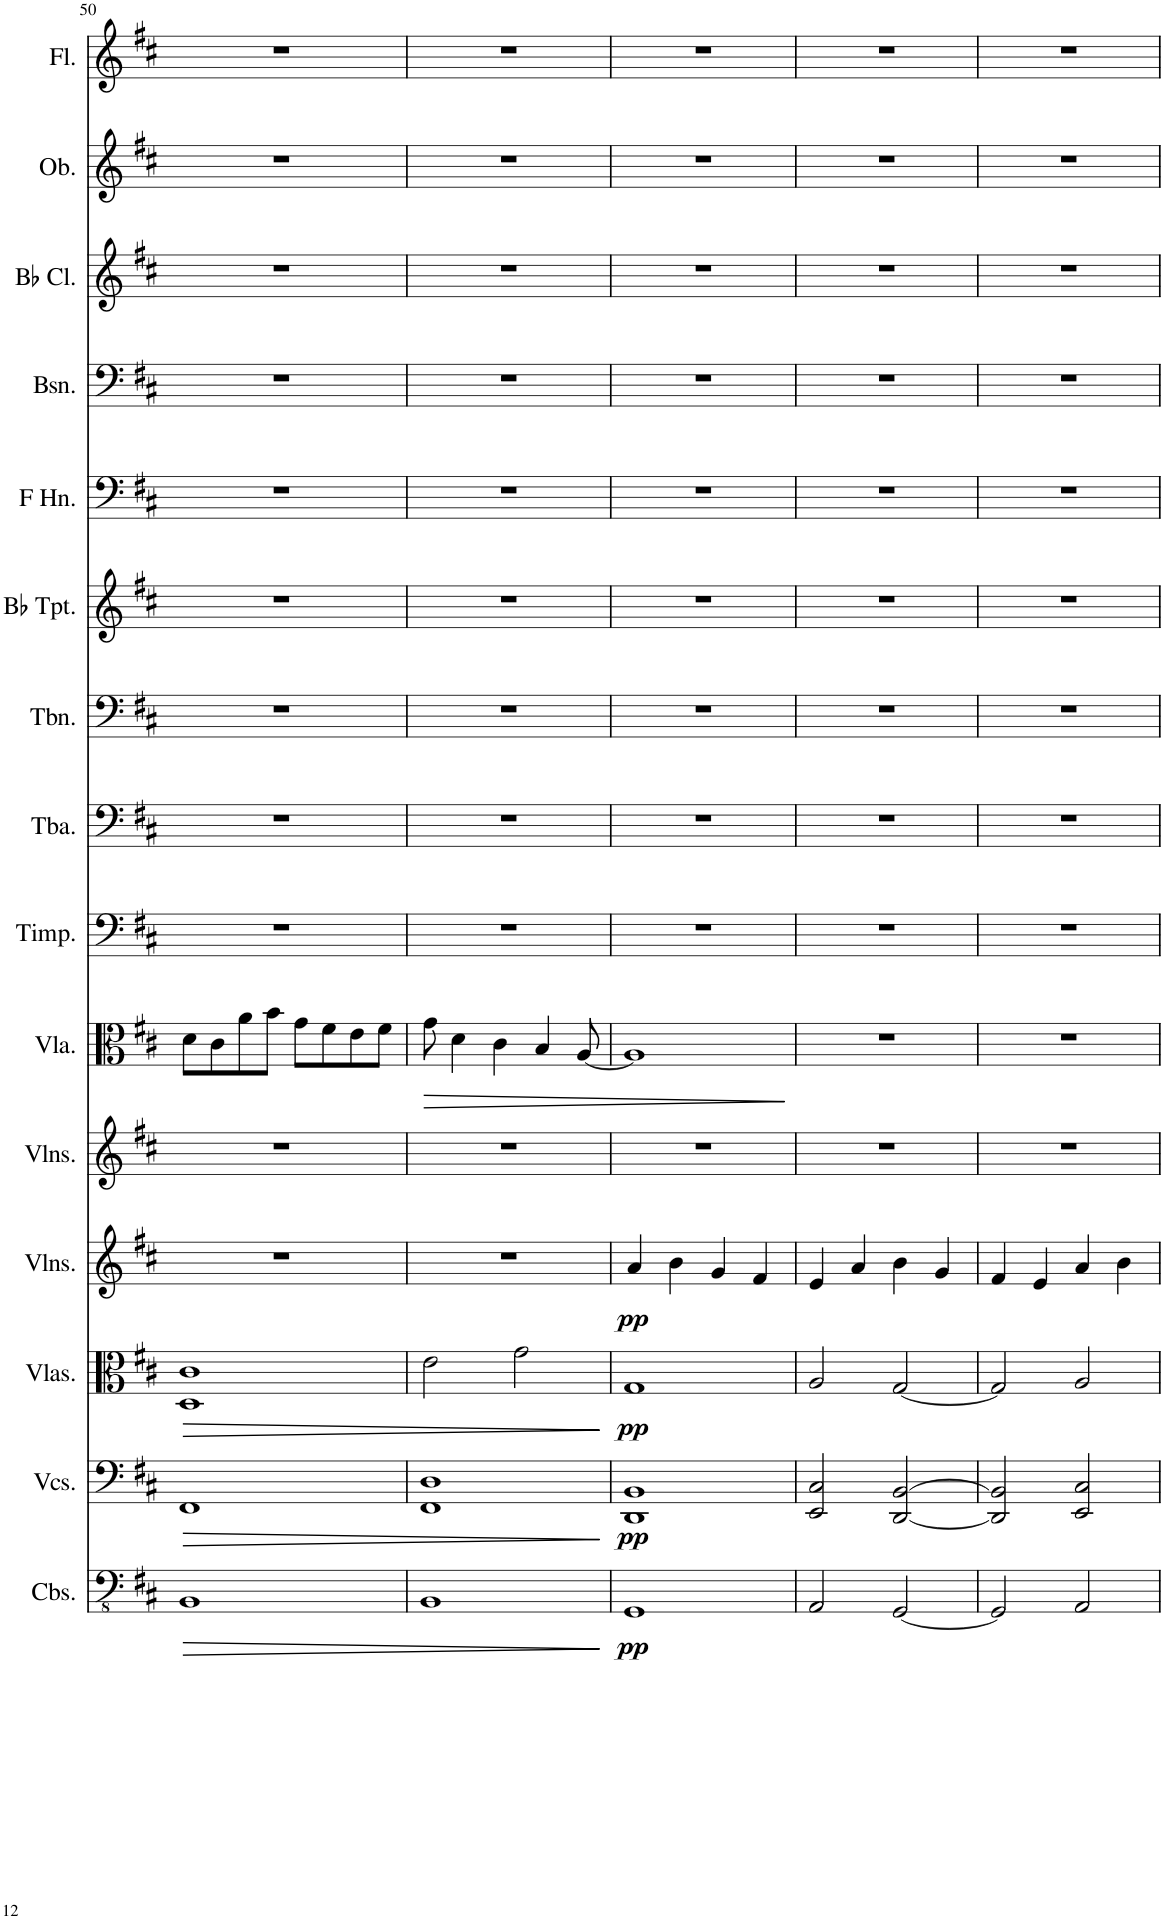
**kern	**dynam	**kern	**dynam	**kern	**dynam	**kern	**dynam	**kern	**kern	**dynam	**kern	**kern	**kern	**kern	**kern	**kern	**kern	**kern	**kern
*part15	*part15	*part14	*part14	*part13	*part13	*part12	*part12	*part11	*part10	*part10	*part9	*part8	*part7	*part6	*part5	*part4	*part3	*part2	*part1
*staff15	*staff15	*staff14	*staff14	*staff13	*staff13	*staff12	*staff12	*staff11	*staff10	*staff10	*staff9	*staff8	*staff7	*staff6	*staff5	*staff4	*staff3	*staff2	*staff1
*I"Contrabasses	*	*I"Violoncellos	*	*I"Violas	*	*I"Violins	*	*I"Violins	*I"Viola	*	*I"Timpani	*I"Tuba	*I"Trombone	*I"Bb Trumpet	*I"Horn in F	*I"Bassoon	*I"Bb Clarinet	*I"Oboe	*I"Flute
*I'Cbs.	*	*I'Vcs.	*	*I'Vlas.	*	*I'Vlns.	*	*I'Vlns.	*I'Vla.	*	*I'Timp.	*I'Tba.	*I'Tbn.	*I'Bb Tpt.	*	*I'Bsn.	*I'Bb Cl.	*I'Ob.	*I'Fl.
!!LO:PB:g=z
*clefFv4	*	*clefF4	*	*clefC3	*	*clefG2	*	*clefG2	*clefC3	*	*clefF4	*clefF4	*clefF4	*clefG2	*clefF4	*clefF4	*clefG2	*clefG2	*clefG2
*	*	*	*	*	*	*	*	*	*	*	*	*	*	*ITrd1c2	*ITrd4c7	*	*ITrd1c2	*	*
*k[f#c#]	*	*k[f#c#]	*	*k[f#c#]	*	*k[f#c#]	*	*k[f#c#]	*k[f#c#]	*	*k[f#c#]	*k[f#c#]	*k[f#c#]	*k[f#c#]	*k[f#c#]	*k[f#c#]	*k[f#c#]	*k[f#c#]	*k[f#c#]
*M4/4	*	*M4/4	*	*M4/4	*	*M4/4	*	*M4/4	*M4/4	*	*M4/4	*M4/4	*M4/4	*M4/4	*M4/4	*M4/4	*M4/4	*M4/4	*M4/4
=50	=50	=50	=50	=50	=50	=50	=50	=50	=50	=50	=50	=50	=50	=50	=50	=50	=50	=50	=50
!	!LO:HP:b	!	!LO:HP:b	!	!LO:HP:b	!	!	!	!	!	!	!	!	!	!	!	!	!	!
1BBB	>	1FF#	>	1D 1c#	>	1r	.	1r	8d\L	.	1r	1r	1r	1r	1r	1r	1r	1r	1r
.	.	.	.	.	.	.	.	.	8c#\	.	.	.	.	.	.	.	.	.	.
.	.	.	.	.	.	.	.	.	8a\	.	.	.	.	.	.	.	.	.	.
.	.	.	.	.	.	.	.	.	8b\J	.	.	.	.	.	.	.	.	.	.
.	.	.	.	.	.	.	.	.	8g\L	.	.	.	.	.	.	.	.	.	.
.	.	.	.	.	.	.	.	.	8f#\	.	.	.	.	.	.	.	.	.	.
.	.	.	.	.	.	.	.	.	8e\	.	.	.	.	.	.	.	.	.	.
.	.	.	.	.	.	.	.	.	8f#\J	.	.	.	.	.	.	.	.	.	.
=51	=51	=51	=51	=51	=51	=51	=51	=51	=51	=51	=51	=51	=51	=51	=51	=51	=51	=51	=51
!	!	!	!	!	!	!	!	!	!	!LO:HP:b	!	!	!	!	!	!	!	!	!
1BBB	.	1FF# 1D	.	2e\	.	1r	.	1r	8g\	>	1r	1r	1r	1r	1r	1r	1r	1r	1r
.	.	.	.	.	.	.	.	.	4d\	.	.	.	.	.	.	.	.	.	.
.	.	.	.	.	.	.	.	.	4c#\	.	.	.	.	.	.	.	.	.	.
.	.	.	.	2g\	.	.	.	.	.	.	.	.	.	.	.	.	.	.	.
.	.	.	.	.	.	.	.	.	4B/	.	.	.	.	.	.	.	.	.	.
.	.	.	.	.	.	.	.	.	[8A/	.	.	.	.	.	.	.	.	.	.
.	]	.	]	.	]	.	.	.	.	.	.	.	.	.	.	.	.	.	.
=52	=52	=52	=52	=52	=52	=52	=52	=52	=52	=52	=52	=52	=52	=52	=52	=52	=52	=52	=52
!	!LO:DY:b	!	!LO:DY:b	!	!LO:DY:b	!	!LO:DY:b	!	!	!	!	!	!	!	!	!	!	!	!
1GGG	pp	1DD 1BB	pp	1G	pp	4a/	pp	1r	1A]	.	1r	1r	1r	1r	1r	1r	1r	1r	1r
.	.	.	.	.	.	4b\	.	.	.	.	.	.	.	.	.	.	.	.	.
.	.	.	.	.	.	4g/	.	.	.	.	.	.	.	.	.	.	.	.	.
.	.	.	.	.	.	4f#/	.	.	.	.	.	.	.	.	.	.	.	.	.
.	.	.	.	.	.	.	.	.	.	]	.	.	.	.	.	.	.	.	.
=53	=53	=53	=53	=53	=53	=53	=53	=53	=53	=53	=53	=53	=53	=53	=53	=53	=53	=53	=53
2AAA/	.	2EE/ 2C#/	.	2A/	.	4e/	.	1r	1r	.	1r	1r	1r	1r	1r	1r	1r	1r	1r
.	.	.	.	.	.	4a/	.	.	.	.	.	.	.	.	.	.	.	.	.
[2GGG/	.	[2DD/ [2BB/	.	[2G/	.	4b\	.	.	.	.	.	.	.	.	.	.	.	.	.
.	.	.	.	.	.	4g/	.	.	.	.	.	.	.	.	.	.	.	.	.
=54	=54	=54	=54	=54	=54	=54	=54	=54	=54	=54	=54	=54	=54	=54	=54	=54	=54	=54	=54
2GGG/]	.	2DD/] 2BB/]	.	2G/]	.	4f#/	.	1r	1r	.	1r	1r	1r	1r	1r	1r	1r	1r	1r
.	.	.	.	.	.	4e/	.	.	.	.	.	.	.	.	.	.	.	.	.
2AAA/	.	2EE/ 2C#/	.	2A/	.	4a/	.	.	.	.	.	.	.	.	.	.	.	.	.
.	.	.	.	.	.	4b\	.	.	.	.	.	.	.	.	.	.	.	.	.
=	=	=	=	=	=	=	=	=	=	=	=	=	=	=	=	=	=	=	=
*-	*-	*-	*-	*-	*-	*-	*-	*-	*-	*-	*-	*-	*-	*-	*-	*-	*-	*-	*-
